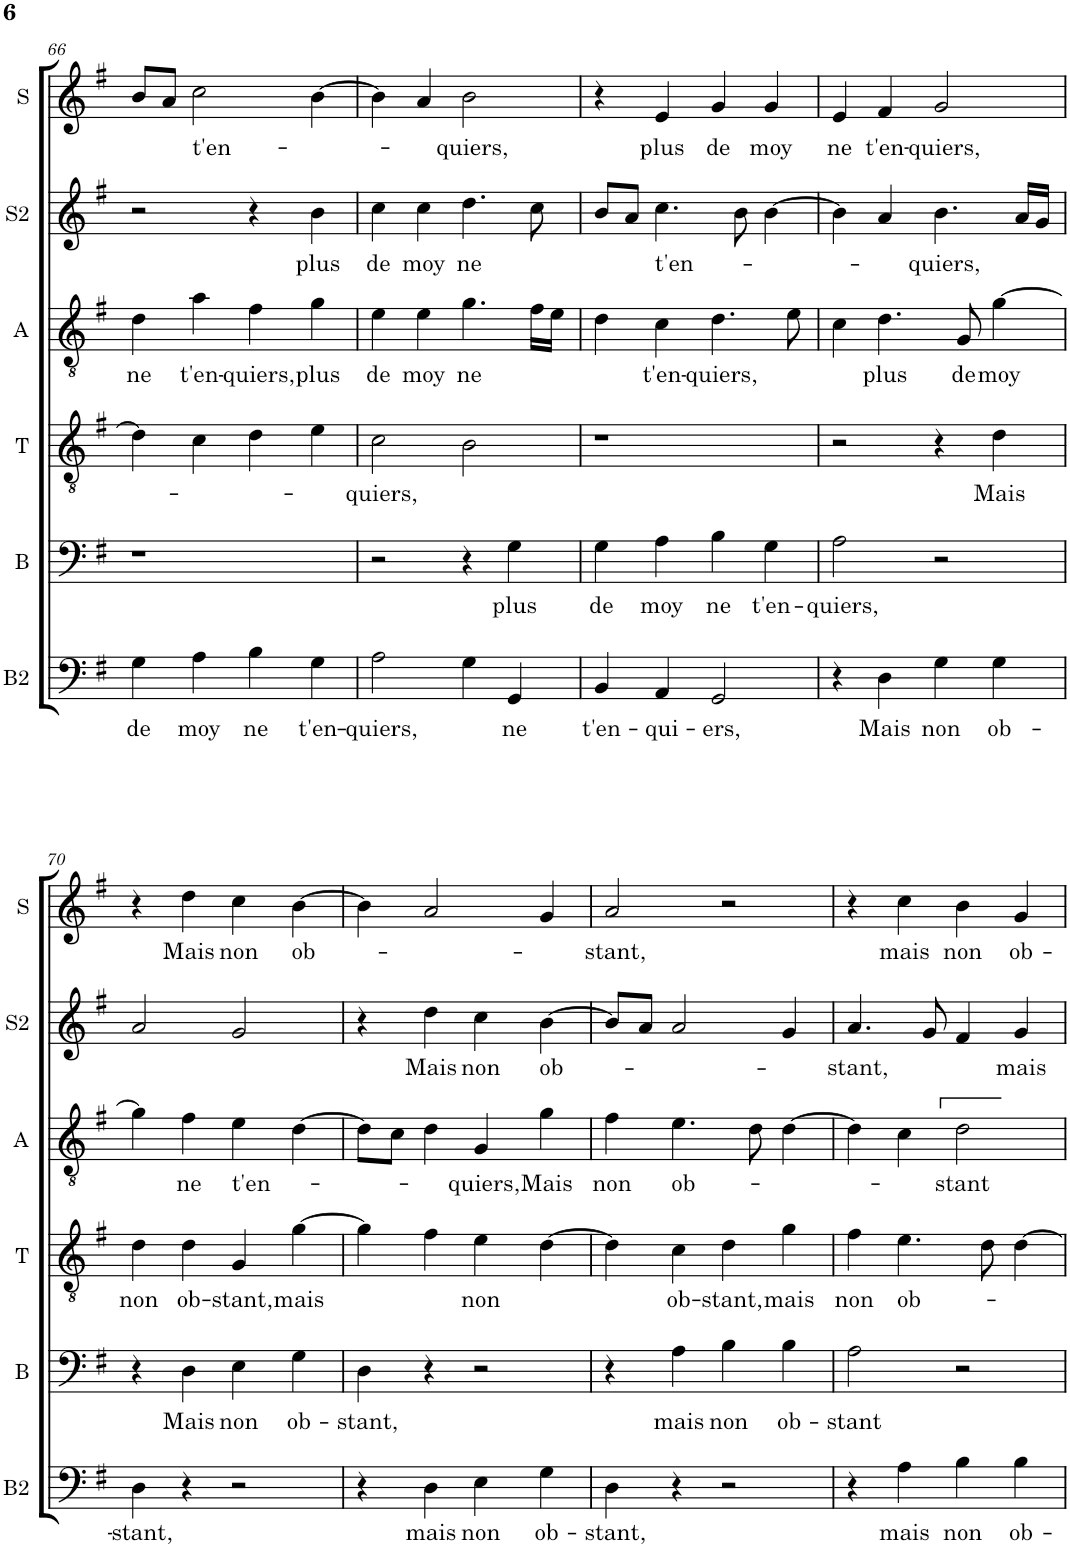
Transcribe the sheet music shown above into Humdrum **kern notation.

**kern	**text	**kern	**text	**kern	**text	**kern	**text	**kern	**text	**kern	**text
*part6	*part6	*part5	*part5	*part4	*part4	*part3	*part3	*part2	*part2	*part1	*part1
*staff6	*staff6	*staff5	*staff5	*staff4	*staff4	*staff3	*staff3	*staff2	*staff2	*staff1	*staff1
*I"B2	*	*I"B	*	*I"T	*	*I"A	*	*I"S2	*	*I"S	*
*I'B2	*	*I'B	*	*I'T	*	*I'A	*	*I'S2	*	*I'S	*
!!LO:PB:g=z
*clefF4	*	*clefF4	*	*clefGv2	*	*clefGv2	*	*clefG2	*	*clefG2	*
*k[f#]	*	*k[f#]	*	*k[f#]	*	*k[f#]	*	*k[f#]	*	*k[f#]	*
*M2/2	*	*M2/2	*	*M2/2	*	*M2/2	*	*M2/2	*	*M2/2	*
*met(c|)	*	*met(c|)	*	*met(c|)	*	*met(c|)	*	*met(c|)	*	*met(c|)	*
=66	=66	=66	=66	=66	=66	=66	=66	=66	=66	=66	=66
!	!LO:LY:b	!	!	!	!	!	!LO:LY:b	!	!	!	!
4G\	de	1r	.	4d\]	.	4d\	ne	2r	.	8b/L	.
.	.	.	.	.	.	.	.	.	.	8a/J	.
!	!LO:LY:b	!	!	!	!	!	!LO:LY:b	!	!	!	!LO:LY:b
4A\	moy	.	.	4c\	.	4a\	t'en-	.	.	2cc\	t'en-
!	!LO:LY:b	!	!	!	!	!	!LO:LY:b	!	!	!	!
4B\	ne	.	.	4d\	.	4f#\	-quiers,	4r	.	.	.
!	!LO:LY:b	!	!	!	!	!	!LO:LY:b	!	!LO:LY:b	!	!
4G\	t'en-	.	.	4e\	.	4g\	plus	4b\	plus	[4b\	.
=67	=67	=67	=67	=67	=67	=67	=67	=67	=67	=67	=67
!	!LO:LY:b	!	!	!	!LO:LY:b	!	!LO:LY:b	!	!LO:LY:b	!	!
2A\	-quiers,	2r	.	2c\	-quiers,	4e\	de	4cc\	de	4b\]	.
!	!	!	!	!	!	!	!LO:LY:b	!	!LO:LY:b	!	!
.	.	.	.	.	.	4e\	moy	4cc\	moy	4a/	.
!	!	!	!	!	!	!	!LO:LY:b	!	!LO:LY:b	!	!LO:LY:b
4G\	.	4r	.	2B\	.	4.g\	ne	4.dd\	ne	2b\	-quiers,
!	!LO:LY:b	!	!LO:LY:b	!	!	!	!	!	!	!	!
4GG/	ne	4G\	plus	.	.	.	.	.	.	.	.
.	.	.	.	.	.	16f#\LL	.	8cc\	.	.	.
.	.	.	.	.	.	16e\JJ	.	.	.	.	.
=68	=68	=68	=68	=68	=68	=68	=68	=68	=68	=68	=68
!	!LO:LY:b	!	!LO:LY:b	!	!	!	!	!	!	!	!
4BB/	t'en-	4G\	de	1r	.	4d\	.	8b/L	.	4r	.
.	.	.	.	.	.	.	.	8a/J	.	.	.
!	!LO:LY:b	!	!LO:LY:b	!	!	!	!LO:LY:b	!	!LO:LY:b	!	!LO:LY:b
4AA/	-qui-	4A\	moy	.	.	4c\	t'en-	4.cc\	t'en-	4e/	plus
!	!LO:LY:b	!	!LO:LY:b	!	!	!	!LO:LY:b	!	!	!	!LO:LY:b
2GG/	-ers,	4B\	ne	.	.	4.d\	-quiers,	.	.	4g/	de
.	.	.	.	.	.	.	.	8b\	.	.	.
!	!	!	!LO:LY:b	!	!	!	!	!	!	!	!LO:LY:b
.	.	4G\	t'en-	.	.	.	.	[4b\	.	4g/	moy
.	.	.	.	.	.	8e\	.	.	.	.	.
=69	=69	=69	=69	=69	=69	=69	=69	=69	=69	=69	=69
!	!	!	!LO:LY:b	!	!	!	!	!	!	!	!LO:LY:b
4r	.	2A\	-quiers,	2r	.	4c\	.	4b\]	.	4e/	ne
!	!LO:LY:b	!	!	!	!	!	!LO:LY:b	!	!	!	!LO:LY:b
4D\	Mais	.	.	.	.	4.d\	plus	4a/	.	4f#/	t'en-
!	!LO:LY:b	!	!	!	!	!	!	!	!LO:LY:b	!	!LO:LY:b
4G\	non	2r	.	4r	.	.	.	4.b\	-quiers,	2g/	-quiers,
!	!	!	!	!	!	!	!LO:LY:b	!	!	!	!
.	.	.	.	.	.	8G/	de	.	.	.	.
!	!LO:LY:b	!	!	!	!LO:LY:b	!	!LO:LY:b	!	!	!	!
4G\	ob-	.	.	4d\	Mais	[4g\	moy	.	.	.	.
.	.	.	.	.	.	.	.	16a/LL	.	.	.
.	.	.	.	.	.	.	.	16g/JJ	.	.	.
!!LO:LB:g=z
=70	=70	=70	=70	=70	=70	=70	=70	=70	=70	=70	=70
!	!LO:LY:b	!	!	!	!LO:LY:b	!	!	!	!	!	!
4D\	-stant,	4r	.	4d\	non	4g\]	.	2a/	.	4r	.
!	!	!	!LO:LY:b	!	!LO:LY:b	!	!LO:LY:b	!	!	!	!LO:LY:b
4r	.	4D\	Mais	4d\	ob-	4f#\	ne	.	.	4dd\	Mais
!	!	!	!LO:LY:b	!	!LO:LY:b	!	!LO:LY:b	!	!	!	!LO:LY:b
2r	.	4E\	non	4G/	-stant,	4e\	t'en-	2g/	.	4cc\	non
!	!	!	!LO:LY:b	!	!LO:LY:b	!	!	!	!	!	!LO:LY:b
.	.	4G\	ob-	[4g\	mais	[4d\	.	.	.	[4b\	ob-
=71	=71	=71	=71	=71	=71	=71	=71	=71	=71	=71	=71
!	!	!	!LO:LY:b	!	!	!	!	!	!	!	!
4r	.	4D\	-stant,	4g\]	.	8d\L]	.	4r	.	4b\]	.
.	.	.	.	.	.	8c\J	.	.	.	.	.
!	!LO:LY:b	!	!	!	!	!	!	!	!LO:LY:b	!	!
4D\	mais	4r	.	4f#\	.	4d\	.	4dd\	Mais	2a/	.
!	!LO:LY:b	!	!	!	!LO:LY:b	!	!LO:LY:b	!	!LO:LY:b	!	!
4E\	non	2r	.	4e\	non	4G/	-quiers,	4cc\	non	.	.
!	!LO:LY:b	!	!	!	!	!	!LO:LY:b	!	!LO:LY:b	!	!
4G\	ob-	.	.	[4d\	.	4g\	Mais	[4b\	ob-	4g/	.
=72	=72	=72	=72	=72	=72	=72	=72	=72	=72	=72	=72
!	!LO:LY:b	!	!	!	!	!	!LO:LY:b	!	!	!	!LO:LY:b
4D\	-stant,	4r	.	4d\]	.	4f#\	non	8b/L]	.	2a/	-stant,
.	.	.	.	.	.	.	.	8a/J	.	.	.
!	!	!	!LO:LY:b	!	!LO:LY:b	!	!LO:LY:b	!	!	!	!
4r	.	4A\	mais	4c\	ob-	4.e\	ob-	2a/	.	.	.
!	!	!	!LO:LY:b	!	!LO:LY:b	!	!	!	!	!	!
2r	.	4B\	non	4d\	-stant,	.	.	.	.	2r	.
.	.	.	.	.	.	8d\	.	.	.	.	.
!	!	!	!LO:LY:b	!	!LO:LY:b	!	!	!	!	!	!
.	.	4B\	ob-	4g\	mais	[4d\	.	4g/	.	.	.
=73	=73	=73	=73	=73	=73	=73	=73	=73	=73	=73	=73
!	!	!	!LO:LY:b	!	!LO:LY:b	!	!	!	!LO:LY:b	!	!
4r	.	2A\	-stant	4f#\	non	4d\]	.	4.a/	-stant,	4r	.
!	!LO:LY:b	!	!	!	!LO:LY:b	!	!	!	!	!	!LO:LY:b
4A\	mais	.	.	4.e\	ob-	4c\	.	.	.	4cc\	mais
.	.	.	.	.	.	.	.	8g/	.	.	.
!	!LO:LY:b	!	!	!	!	!	!LO:LY:b	!	!	!	!LO:LY:b
4B\	non	2r	.	.	.	2d\	-stant	4f#/	.	4b\	non
.	.	.	.	8d\	.	.	.	.	.	.	.
!	!LO:LY:b	!	!	!	!	!	!	!	!LO:LY:b	!	!LO:LY:b
4B\	ob-	.	.	[4d\	.	.	.	4g/	mais	4g/	ob-
=	=	=	=	=	=	=	=	=	=	=	=
*-	*-	*-	*-	*-	*-	*-	*-	*-	*-	*-	*-
